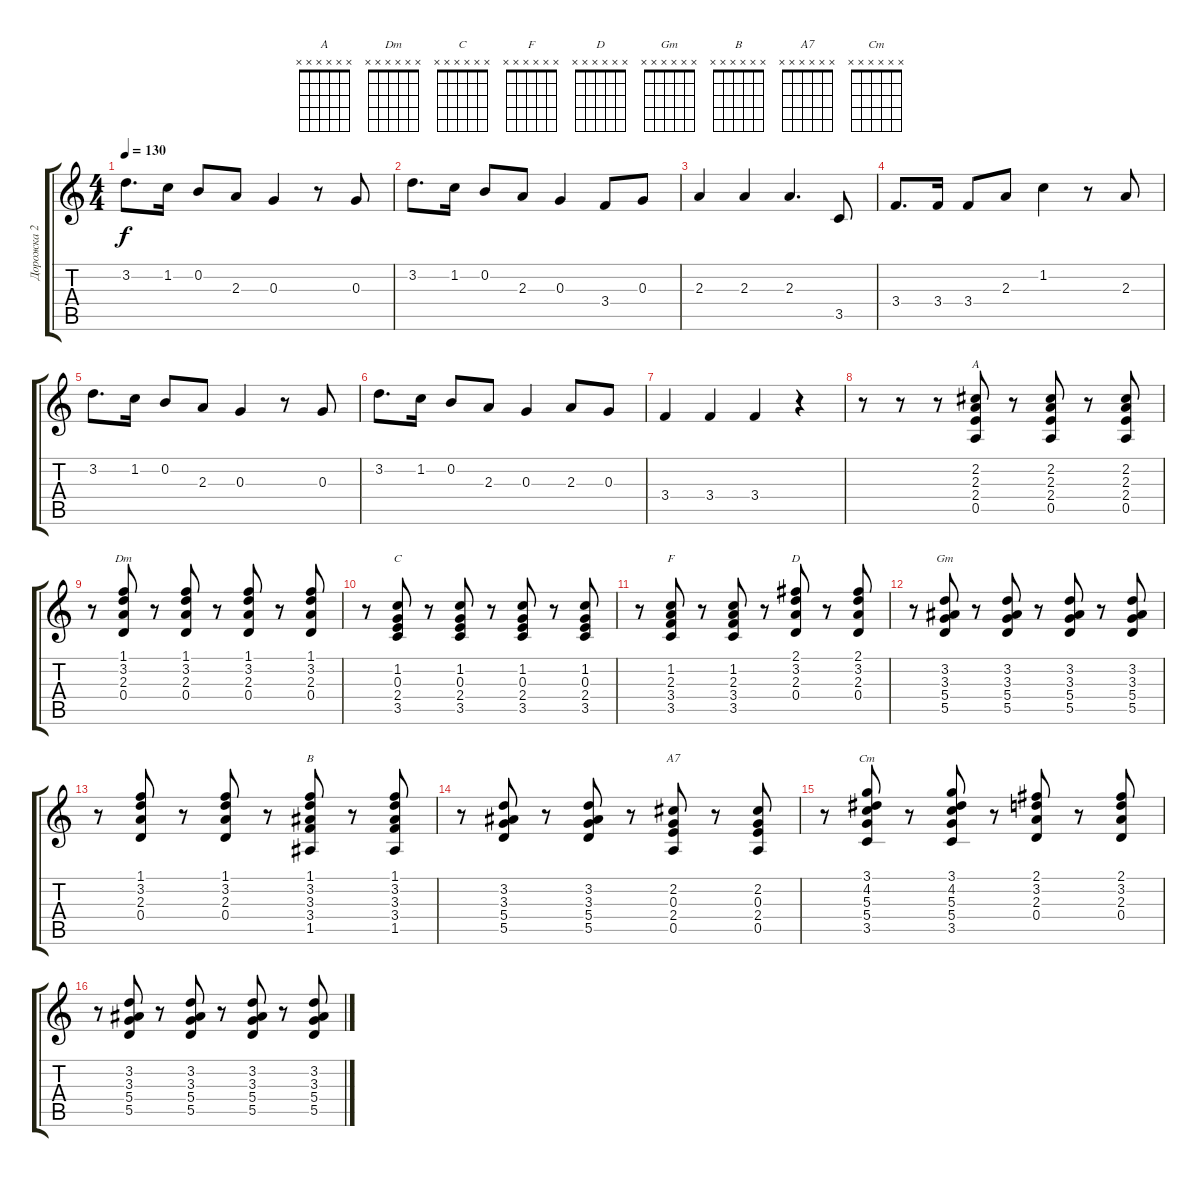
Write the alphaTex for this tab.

\track ("Дорожка 2" "Дорожка 2") {instrument acousticguitarsteel}
\staff {score tabs}
\tuning (E4 B3 G3 D3 A2 E2) {hide}
\chord ("A" x x x x x x)
\chord ("Dm" x x x x x x)
\chord ("C" x x x x x x)
\chord ("F" x x x x x x)
\chord ("D" x x x x x x)
\chord ("Gm" x x x x x x)
\chord ("B" x x x x x x)
\chord ("A7" x x x x x x)
\chord ("Cm" x x x x x x)
\ts (4 4)
\tempo 130
\clef g2
\ks c
3.2.8{d dy f} 1.2.16 0.2.8 2.3.8 0.3.4 r.8 0.3.8 |
3.2.8{d} 1.2.16 0.2.8 2.3.8 0.3.4 3.4.8 0.3.8 |
2.3.4 2.3.4 2.3.4{d} 3.5.8 |
3.4.8{d} 3.4.16 3.4.8 2.3.8 1.2.4 r.8 2.3.8 |
3.2.8{d} 1.2.16 0.2.8 2.3.8 0.3.4 r.8 0.3.8 |
3.2.8{d} 1.2.16 0.2.8 2.3.8 0.3.4 2.3.8 0.3.8 |
3.4.4 3.4.4 3.4.4 r.4 |
r.8 r.8 r.8 (2.2 2.3 2.4 0.5).8{ch "A"} r.8 (2.2 2.3 2.4 0.5).8 r.8 (2.2 2.3 2.4 0.5).8 |
r.8 (1.1 3.2 2.3 0.4).8{ch "Dm"} r.8 (1.1 3.2 2.3 0.4).8 r.8 (1.1 3.2 2.3 0.4).8 r.8 (1.1 3.2 2.3 0.4).8 |
r.8 (1.2 0.3 2.4 3.5).8{ch "C"} r.8 (1.2 0.3 2.4 3.5).8 r.8 (1.2 0.3 2.4 3.5).8 r.8 (1.2 0.3 2.4 3.5).8 |
r.8 (1.2 2.3 3.4 3.5).8{ch "F"} r.8 (1.2 2.3 3.4 3.5).8 r.8 (2.1 3.2 2.3 0.4).8{ch "D"} r.8 (2.1 3.2 2.3 0.4).8 |
r.8 (3.2 3.3 5.4 5.5).8{ch "Gm"} r.8 (3.2 3.3 5.4 5.5).8 r.8 (3.2 3.3 5.4 5.5).8 r.8 (3.2 3.3 5.4 5.5).8 |
r.8 (1.1 3.2 2.3 0.4).8 r.8 (1.1 3.2 2.3 0.4).8 r.8 (1.1 3.2 3.3 3.4 1.5).8{ch "B"} r.8 (1.1 3.2 3.3 3.4 1.5).8 |
r.8 (3.2 3.3 5.4 5.5).8 r.8 (3.2 3.3 5.4 5.5).8 r.8 (2.2 0.3 2.4 0.5).8{ch "A7"} r.8 (2.2 0.3 2.4 0.5).8 |
r.8 (3.1 4.2 5.3 5.4 3.5).8{ch "Cm"} r.8 (3.1 4.2 5.3 5.4 3.5).8 r.8 (2.1 3.2 2.3 0.4).8 r.8 (2.1 3.2 2.3 0.4).8 |
r.8 (3.2 3.3 5.4 5.5).8 r.8 (3.2 3.3 5.4 5.5).8 r.8 (3.2 3.3 5.4 5.5).8 r.8 (3.2 3.3 5.4 5.5).8
